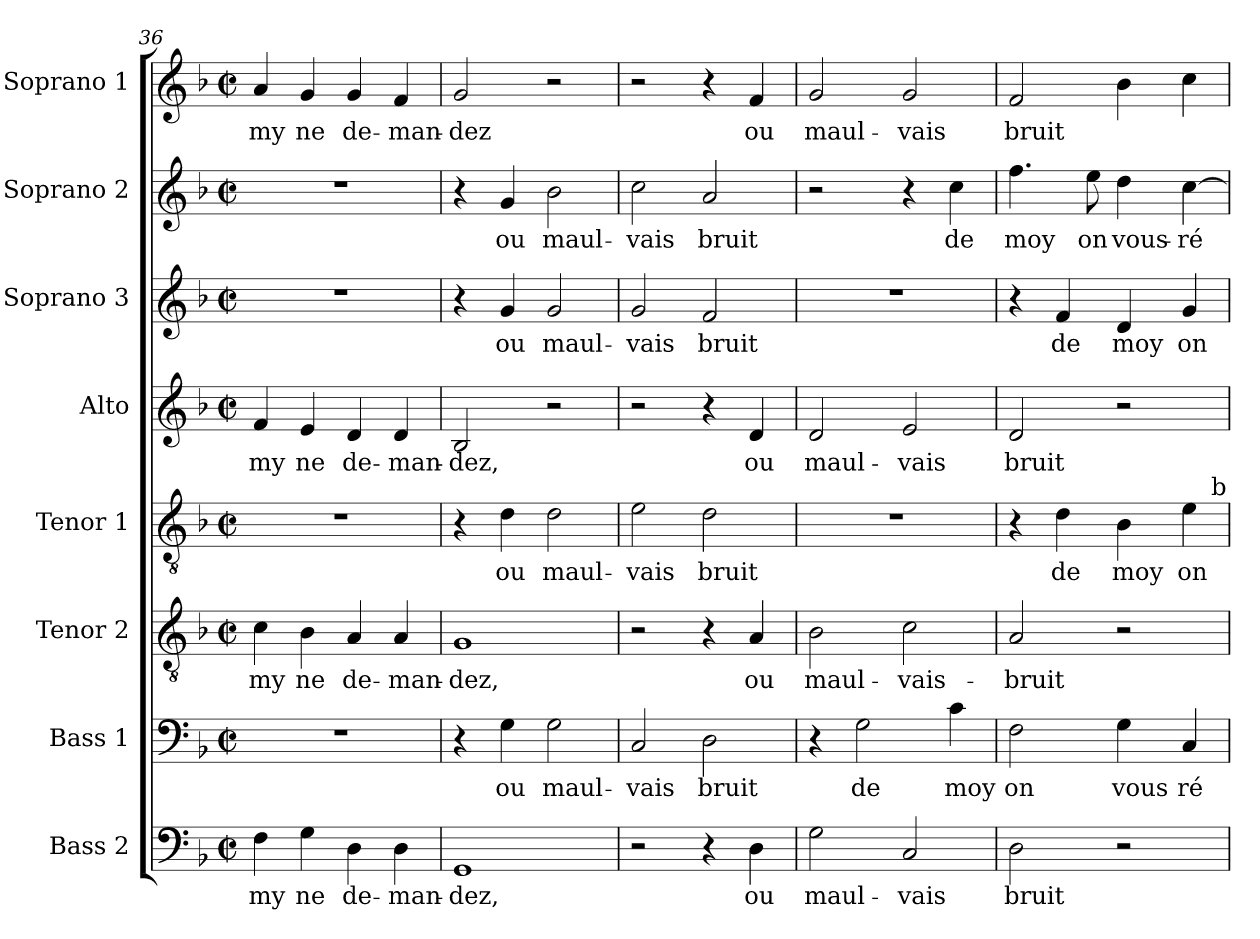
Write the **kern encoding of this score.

**kern	**text	**kern	**text	**kern	**text	**kern	**text	**kern	**text	**kern	**text	**kern	**text	**kern	**text
*part8	*part8	*part7	*part7	*part6	*part6	*part5	*part5	*part4	*part4	*part3	*part3	*part2	*part2	*part1	*part1
*staff8	*staff8	*staff7	*staff7	*staff6	*staff6	*staff5	*staff5	*staff4	*staff4	*staff3	*staff3	*staff2	*staff2	*staff1	*staff1
*I"Bass 2	*	*I"Bass 1	*	*I"Tenor 2	*	*I"Tenor 1	*	*I"Alto	*	*I"Soprano 3	*	*I"Soprano 2	*	*I"Soprano 1	*
*I'B 2	*	*I'B 1	*	*I'T 2	*	*I'T 1	*	*I'A	*	*I'S3	*	*I'S 2	*	*I'S 1	*
!!LO:LB:g=z
*clefF4	*	*clefF4	*	*clefGv2	*	*clefGv2	*	*clefG2	*	*clefG2	*	*clefG2	*	*clefG2	*
*k[b-]	*	*k[b-]	*	*k[b-]	*	*k[b-]	*	*k[b-]	*	*k[b-]	*	*k[b-]	*	*k[b-]	*
*F:	*	*F:	*	*F:	*	*F:	*	*F:	*	*F:	*	*F:	*	*F:	*
*M2/2	*	*M2/2	*	*M2/2	*	*M2/2	*	*M2/2	*	*M2/2	*	*M2/2	*	*M2/2	*
*met(c|)	*	*met(c|)	*	*met(c|)	*	*met(c|)	*	*met(c|)	*	*met(c|)	*	*met(c|)	*	*met(c|)	*
=36	=36	=36	=36	=36	=36	=36	=36	=36	=36	=36	=36	=36	=36	=36	=36
4F\	-my	1r	.	4c\	-my	1r	.	4f/	-my	1r	.	1r	.	4a/	-my
4G\	ne	.	.	4B-\	ne	.	.	4e/	ne	.	.	.	.	4g/	ne
4D\	de-	.	.	4A/	de-	.	.	4d/	de-	.	.	.	.	4g/	de-
4D\	-man-	.	.	4A/	-man-	.	.	4d/	-man-	.	.	.	.	4f/	-man-
=37	=37	=37	=37	=37	=37	=37	=37	=37	=37	=37	=37	=37	=37	=37	=37
1GG	-dez,	4r	.	1G	-dez,	4r	.	2B-/	-dez,	4r	.	4r	.	2g/	-dez
.	.	4G\	ou	.	.	4d\	ou	.	.	4g/	ou	4g/	ou	.	.
.	.	2G\	maul-	.	.	2d\	maul-	2r	.	2g/	maul-	2b-\	maul-	2r	.
=38	=38	=38	=38	=38	=38	=38	=38	=38	=38	=38	=38	=38	=38	=38	=38
2r	.	2C/	-vais	2r	.	2e\	-vais	2r	.	2g/	-vais	2cc\	-vais	2r	.
4r	.	2D\	bruit	4r	.	2d\	bruit	4r	.	2f/	bruit	2a/	bruit	4r	.
4D\	ou	.	.	4A/	ou	.	.	4d/	ou	.	.	.	.	4f/	ou
=39	=39	=39	=39	=39	=39	=39	=39	=39	=39	=39	=39	=39	=39	=39	=39
2G\	maul-	4r	.	2B-\	maul-	1r	.	2d/	maul-	1r	.	2r	.	2g/	maul-
.	.	2G\	de	.	.	.	.	.	.	.	.	.	.	.	.
2C/	-vais	.	.	2c\	-vais-	.	.	2e/	-vais	.	.	4r	.	2g/	-vais
.	.	4c\	moy	.	.	.	.	.	.	.	.	4cc\	de	.	.
=40	=40	=40	=40	=40	=40	=40	=40	=40	=40	=40	=40	=40	=40	=40	=40
2D\	bruit	2F\	on	2A/	-bruit	4r	.	2d/	bruit	4r	.	4.ff\	moy	2f/	bruit
.	.	.	.	.	.	4d\	de	.	.	4f/	de	.	.	.	.
.	.	.	.	.	.	.	.	.	.	.	.	8ee\	on	.	.
2r	.	4G\	vous	2r	.	4B-\	moy	2r	.	4d/	moy	4dd\	vous-	4b-\	.
.	.	4C/	ré-	.	.	4e\	on	.	.	4g/	on	[4cc\	-ré-	4cc\	.
!	!	!	!	!	!	!LO:TX:a:t=b	!	!	!	!	!	!	!	!	!
=	=	=	=	=	=	=	=	=	=	=	=	=	=	=	=
*-	*-	*-	*-	*-	*-	*-	*-	*-	*-	*-	*-	*-	*-	*-	*-
